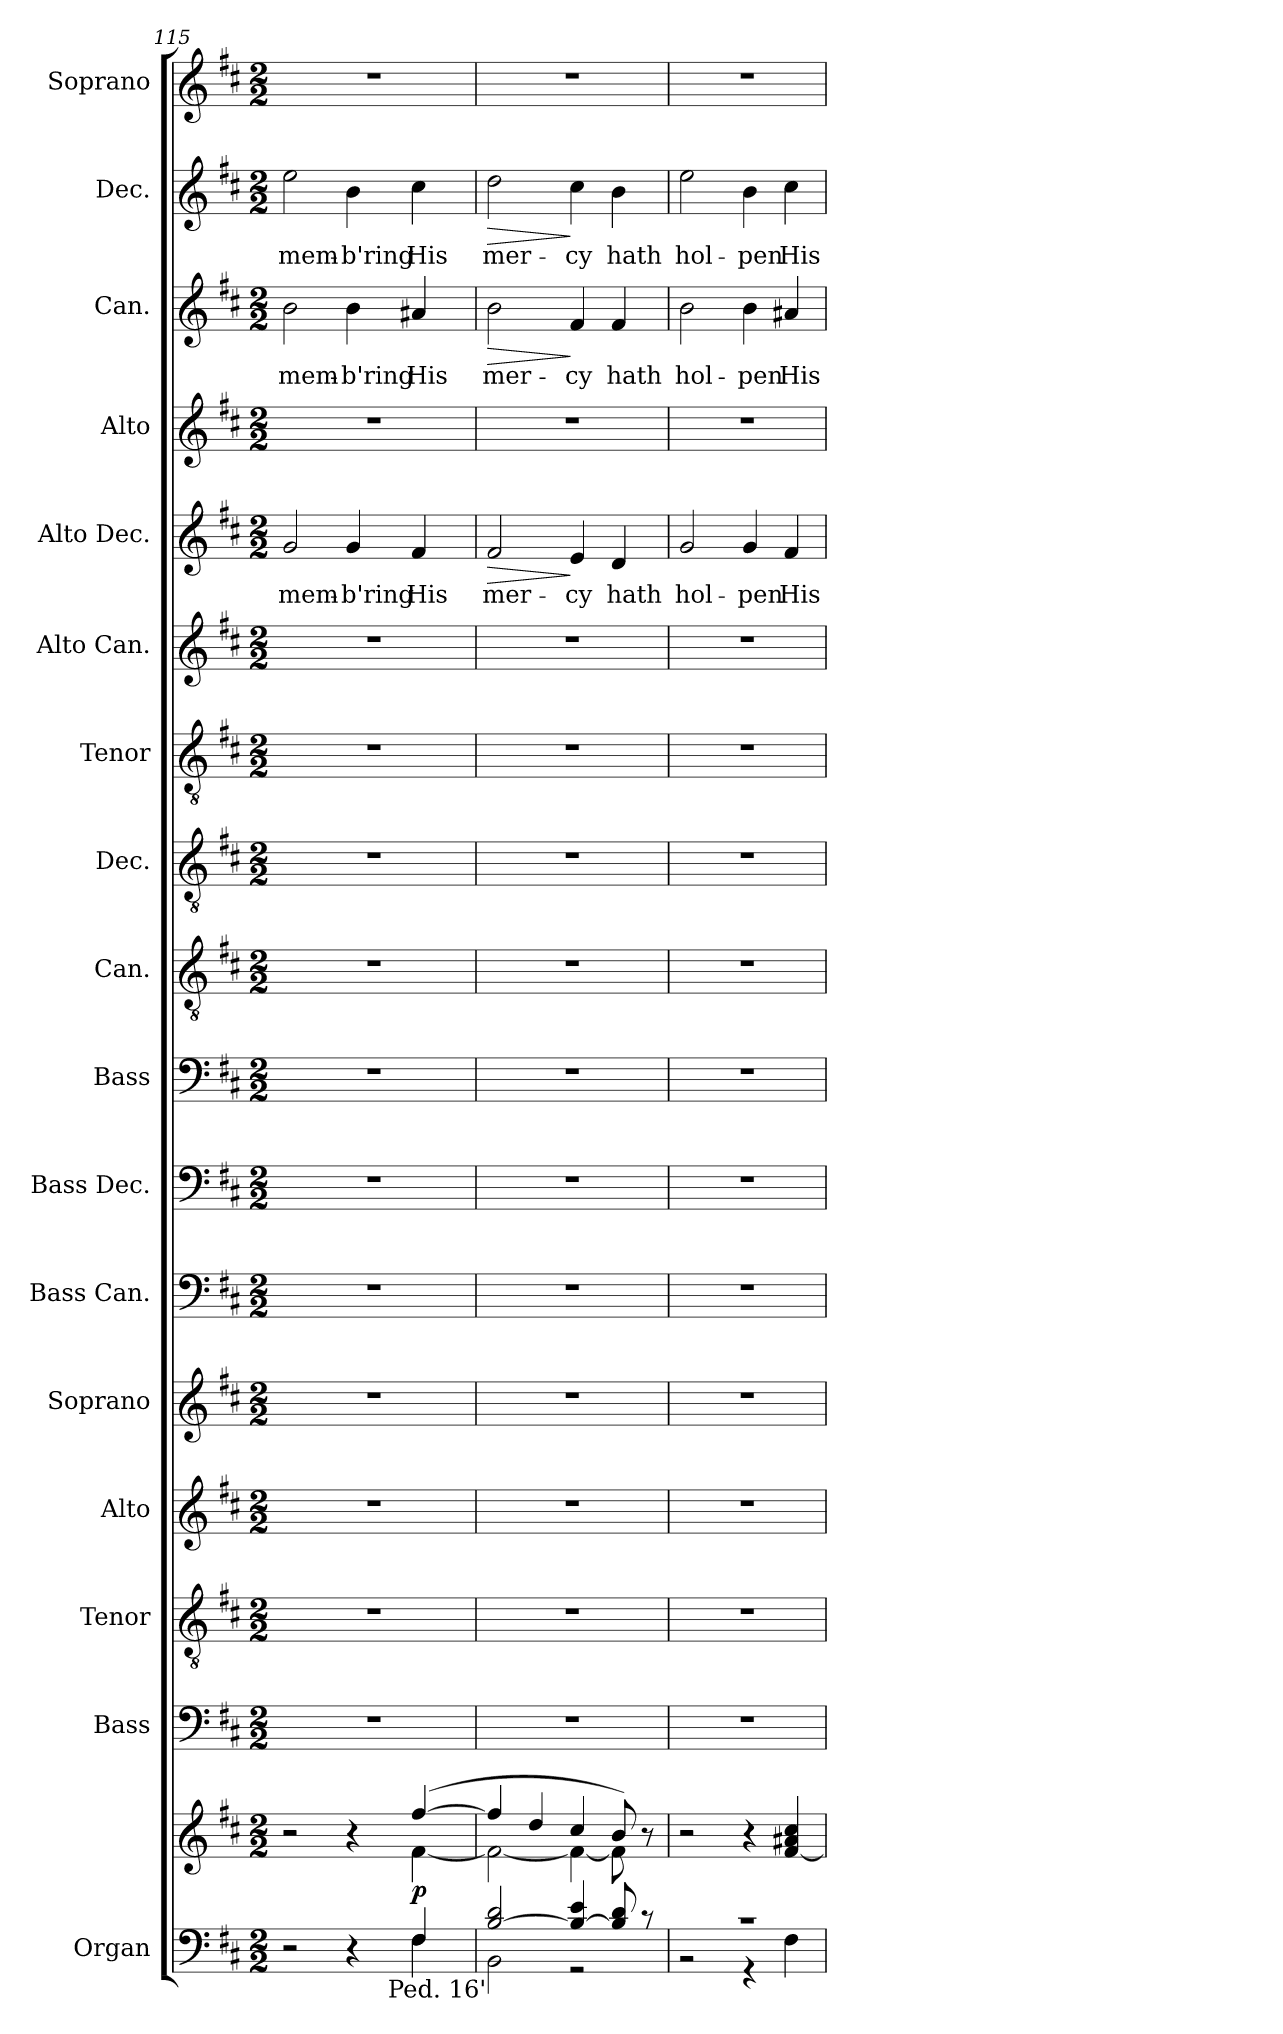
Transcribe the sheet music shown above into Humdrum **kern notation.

**kern	**kern	**dynam	**kern	**kern	**kern	**kern	**kern	**kern	**kern	**kern	**kern	**kern	**kern	**kern	**text	**dynam	**kern	**kern	**text	**dynam	**kern	**text	**dynam	**kern
*part17	*part17	*part17	*part16	*part15	*part14	*part13	*part12	*part11	*part10	*part9	*part8	*part7	*part6	*part5	*part5	*part5	*part4	*part3	*part3	*part3	*part2	*part2	*part2	*part1
*staff18	*staff17	*staff17/18	*staff16	*staff15	*staff14	*staff13	*staff12	*staff11	*staff10	*staff9	*staff8	*staff7	*staff6	*staff5	*staff5	*staff5	*staff4	*staff3	*staff3	*staff3	*staff2	*staff2	*staff2	*staff1
*I"Organ	*	*	*I"Bass	*I"Tenor	*I"Alto	*I"Soprano	*I"Bass Can.	*I"Bass Dec.	*I"Bass	*I"Can.	*I"Dec.	*I"Tenor	*I"Alto Can.	*I"Alto Dec.	*	*	*I"Alto	*I"Can.	*	*	*I"Dec.	*	*	*I"Soprano
*I'Org.	*	*	*I'B.	*I'T.	*I'A.	*I'S.	*I'B.   Can.	*I'Dec.	*I'B.	*	*I'Dec.	*I'T.	*I'A.   Can.	*I'Dec.	*	*	*I'A.	*	*	*	*I'Dec.	*	*	*I'S.
*clefF4	*clefG2	*	*clefF4	*clefGv2	*clefG2	*clefG2	*clefF4	*clefF4	*clefF4	*clefGv2	*clefGv2	*clefGv2	*clefG2	*clefG2	*	*	*clefG2	*clefG2	*	*	*clefG2	*	*	*clefG2
*	*	*	*	*ITrd7c12	*	*	*	*	*	*ITrd7c12	*ITrd7c12	*ITrd7c12	*	*	*	*	*	*	*	*	*	*	*	*
*k[f#c#]	*k[f#c#]	*	*k[f#c#]	*k[f#c#]	*k[f#c#]	*k[f#c#]	*k[f#c#]	*k[f#c#]	*k[f#c#]	*k[f#c#]	*k[f#c#]	*k[f#c#]	*k[f#c#]	*k[f#c#]	*	*	*k[f#c#]	*k[f#c#]	*	*	*k[f#c#]	*	*	*k[f#c#]
*D:	*D:	*	*D:	*D:	*D:	*D:	*D:	*D:	*D:	*D:	*D:	*D:	*D:	*D:	*	*	*D:	*D:	*	*	*D:	*	*	*D:
*M2/2	*M2/2	*	*M2/2	*M2/2	*M2/2	*M2/2	*M2/2	*M2/2	*M2/2	*M2/2	*M2/2	*M2/2	*M2/2	*M2/2	*	*	*M2/2	*M2/2	*	*	*M2/2	*	*	*M2/2
=115	=115	=115	=115	=115	=115	=115	=115	=115	=115	=115	=115	=115	=115	=115	=115	=115	=115	=115	=115	=115	=115	=115	=115	=115
*^	*^	*	*	*	*	*	*	*	*	*	*	*	*	*	*	*	*	*	*	*	*	*	*	*
!	!	!	!	!	!	!	!	!	!	!	!	!	!	!	!	!	!LO:LY:b:color=#000000	!	!	!	!	!	!	!	!	!
!	!	!	!	!	!	!	!	!	!	!	!	!	!	!	!	!	!	!	!	!	!LO:LY:b:color=#000000	!	!	!	!	!
!	!	!	!	!	!	!	!	!	!	!	!	!	!	!	!	!	!	!	!	!	!	!	!	!LO:LY:b:color=#000000	!	!
*	*^	*	*	*	*	*	*	*	*	*	*	*	*	*	*	*	*	*	*	*	*	*	*	*	*	*
2r	2ryy	2ryy	2r	2ryy	.	1r	1r	1r	1r	1r	1r	1r	1r	1r	1r	1r	2gi/	-mem-	.	1r	2bi\	-mem-	.	2eei\	-mem-	.	1r
!	!	!	!	!	!	!	!	!	!	!	!	!	!	!	!	!	!	!LO:LY:b:color=#000000	!	!	!	!	!	!	!	!	!
!	!	!	!	!	!	!	!	!	!	!	!	!	!	!	!	!	!	!	!	!	!	!LO:LY:b:color=#000000	!	!	!	!	!
!	!	!	!	!	!	!	!	!	!	!	!	!	!	!	!	!	!	!	!	!	!	!	!	!	!LO:LY:b:color=#000000	!	!
4r	4ryy	8ryy	4r	4ryy	.	.	.	.	.	.	.	.	.	.	.	.	4gi/	-b'ring	.	.	4bi\	-b'ring	.	4bi\	-b'ring	.	.
.	.	64ryy	.	.	.	.	.	.	.	.	.	.	.	.	.	.	.	.	.	.	.	.	.	.	.	.	.
.	.	128ryy	.	.	.	.	.	.	.	.	.	.	.	.	.	.	.	.	.	.	.	.	.	.	.	.	.
.	.	512ryy	.	.	.	.	.	.	.	.	.	.	.	.	.	.	.	.	.	.	.	.	.	.	.	.	.
!	!	!LO:TX:b:t=Ped. 16'	!	!	!	!	!	!	!	!	!	!	!	!	!	!	!	!	!	!	!	!	!	!	!	!	!
.	.	4ryy	.	.	.	.	.	.	.	.	.	.	.	.	.	.	.	.	.	.	.	.	.	.	.	.	.
!	!	!	!	!	!	!	!	!	!	!	!	!	!	!	!	!	!	!LO:LY:b:color=#000000	!	!	!	!	!	!	!	!	!
!	!	!	!	!	!	!	!	!	!	!	!	!	!	!	!	!	!	!	!	!	!	!LO:LY:b:color=#000000	!	!	!	!	!
!	!	!	!	!	!	!	!	!	!	!	!	!	!	!	!	!	!	!	!	!	!	!	!	!	!LO:LY:b:color=#000000	!	!
4F#i/	4F#i\	.	([4ff#i/	[4f#i\	p	.	.	.	.	.	.	.	.	.	.	.	4f#i/	His	.	.	4a#Xi/	His	.	4cc#i\	His	.	.
.	.	16ryy	.	.	.	.	.	.	.	.	.	.	.	.	.	.	.	.	.	.	.	.	.	.	.	.	.
.	.	32ryy	.	.	.	.	.	.	.	.	.	.	.	.	.	.	.	.	.	.	.	.	.	.	.	.	.
.	.	256.ryy	.	.	.	.	.	.	.	.	.	.	.	.	.	.	.	.	.	.	.	.	.	.	.	.	.
*	*v	*v	*	*	*	*	*	*	*	*	*	*	*	*	*	*	*	*	*	*	*	*	*	*	*	*	*
=116	=116	=116	=116	=116	=116	=116	=116	=116	=116	=116	=116	=116	=116	=116	=116	=116	=116	=116	=116	=116	=116	=116	=116	=116	=116	=116
*	*^	*	*	*	*	*	*	*	*	*	*	*	*	*	*	*	*	*	*	*	*	*	*	*	*	*
!	!	!	!	!	!	!	!	!	!	!	!	!	!	!	!	!	!	!LO:LY:b:color=#000000	!LO:HP:b	!	!	!	!	!	!	!	!
*	*v	*v	*	*	*	*	*	*	*	*	*	*	*	*	*	*	*	*	*	*	*	*	*	*	*	*	*
*	*^	*	*	*	*	*	*	*	*	*	*	*	*	*	*	*	*	*	*	*	*	*	*	*	*	*
!	!	!	!	!	!	!	!	!	!	!	!	!	!	!	!	!	!	!	!	!	!	!LO:LY:b:color=#000000	!LO:HP:b	!	!	!	!
*	*v	*v	*	*	*	*	*	*	*	*	*	*	*	*	*	*	*	*	*	*	*	*	*	*	*	*	*
*	*^	*	*	*	*	*	*	*	*	*	*	*	*	*	*	*	*	*	*	*	*	*	*	*	*	*
!	!	!	!	!	!	!	!	!	!	!	!	!	!	!	!	!	!	!	!	!	!	!	!	!	!LO:LY:b:color=#000000	!LO:HP:b	!
*	*v	*v	*	*	*	*	*	*	*	*	*	*	*	*	*	*	*	*	*	*	*	*	*	*	*	*	*
[2Bi/ 2di	2BBi\	4ff#i/]	2f#i\_	.	1r	1r	1r	1r	1r	1r	1r	1r	1r	1r	1r	2f#i/	mer-	>	1r	2bi\	mer-	>	2ddi\	mer-	>	1r
.	.	4ddi/	.	.	.	.	.	.	.	.	.	.	.	.	.	.	.	.	.	.	.	.	.	.	.	.
!	!	!	!	!	!	!	!	!	!	!	!	!	!	!	!	!	!LO:LY:b:color=#000000	!	!	!	!	!	!	!	!	!
!	!	!	!	!	!	!	!	!	!	!	!	!	!	!	!	!	!	!	!	!	!LO:LY:b:color=#000000	!	!	!	!	!
!	!	!	!	!	!	!	!	!	!	!	!	!	!	!	!	!	!	!	!	!	!	!	!	!LO:LY:b:color=#000000	!	!
4Bi/_ 4ei	2r	4cc#i/	4f#i\_	.	.	.	.	.	.	.	.	.	.	.	.	4ei/	-cy	]	.	4f#i/	-cy	]	4cc#i\	-cy	]	.
!	!	!	!	!	!	!	!	!	!	!	!	!	!	!	!	!	!LO:LY:b:color=#000000	!	!	!	!	!	!	!	!	!
!	!	!	!	!	!	!	!	!	!	!	!	!	!	!	!	!	!	!	!	!	!LO:LY:b:color=#000000	!	!	!	!	!
!	!	!	!	!	!	!	!	!	!	!	!	!	!	!	!	!	!	!	!	!	!	!	!	!LO:LY:b:color=#000000	!	!
8Bi/] 8di	.	8bi/)	8f#i\]	.	.	.	.	.	.	.	.	.	.	.	.	4di/	hath	.	.	4f#i/	hath	.	4bi\	hath	.	.
8r	.	8r	8ryy	.	.	.	.	.	.	.	.	.	.	.	.	.	.	.	.	.	.	.	.	.	.	.
*	*	*v	*v	*	*	*	*	*	*	*	*	*	*	*	*	*	*	*	*	*	*	*	*	*	*	*
=117	=117	=117	=117	=117	=117	=117	=117	=117	=117	=117	=117	=117	=117	=117	=117	=117	=117	=117	=117	=117	=117	=117	=117	=117	=117
*	*	*^	*	*	*	*	*	*	*	*	*	*	*	*	*	*	*	*	*	*	*	*	*	*	*
!	!	!	!	!	!	!	!	!	!	!	!	!	!	!	!	!	!LO:LY:b:color=#000000	!	!	!	!	!	!	!	!	!
*	*	*v	*v	*	*	*	*	*	*	*	*	*	*	*	*	*	*	*	*	*	*	*	*	*	*	*
*	*	*^	*	*	*	*	*	*	*	*	*	*	*	*	*	*	*	*	*	*	*	*	*	*	*
!	!	!	!	!	!	!	!	!	!	!	!	!	!	!	!	!	!	!	!	!	!LO:LY:b:color=#000000	!	!	!	!	!
*	*	*v	*v	*	*	*	*	*	*	*	*	*	*	*	*	*	*	*	*	*	*	*	*	*	*	*
*	*	*^	*	*	*	*	*	*	*	*	*	*	*	*	*	*	*	*	*	*	*	*	*	*	*
!	!	!	!	!	!	!	!	!	!	!	!	!	!	!	!	!	!	!	!	!	!	!	!	!LO:LY:b:color=#000000	!	!
*	*	*v	*v	*	*	*	*	*	*	*	*	*	*	*	*	*	*	*	*	*	*	*	*	*	*	*
1r	2r	2r	.	1r	1r	1r	1r	1r	1r	1r	1r	1r	1r	1r	2gi/	hol-	.	1r	2bi\	hol-	.	2eei\	hol-	.	1r
!	!	!	!	!	!	!	!	!	!	!	!	!	!	!	!	!LO:LY:b:color=#000000	!	!	!	!	!	!	!	!	!
!	!	!	!	!	!	!	!	!	!	!	!	!	!	!	!	!	!	!	!	!LO:LY:b:color=#000000	!	!	!	!	!
!	!	!	!	!	!	!	!	!	!	!	!	!	!	!	!	!	!	!	!	!	!	!	!LO:LY:b:color=#000000	!	!
.	4r	4r	.	.	.	.	.	.	.	.	.	.	.	.	4gi/	-pen	.	.	4bi\	-pen	.	4bi\	-pen	.	.
!	!	!	!	!	!	!	!	!	!	!	!	!	!	!	!	!LO:LY:b:color=#000000	!	!	!	!	!	!	!	!	!
!	!	!	!	!	!	!	!	!	!	!	!	!	!	!	!	!	!	!	!	!LO:LY:b:color=#000000	!	!	!	!	!
!	!	!	!	!	!	!	!	!	!	!	!	!	!	!	!	!	!	!	!	!	!	!	!LO:LY:b:color=#000000	!	!
.	4F#i\	[4f#i/ 4a#Xi 4cc#i	.	.	.	.	.	.	.	.	.	.	.	.	4f#i/	His	.	.	4a#Xi/	His	.	4cc#i\	His	.	.
*v	*v	*	*	*	*	*	*	*	*	*	*	*	*	*	*	*	*	*	*	*	*	*	*	*	*
=	=	=	=	=	=	=	=	=	=	=	=	=	=	=	=	=	=	=	=	=	=	=	=	=
*-	*-	*-	*-	*-	*-	*-	*-	*-	*-	*-	*-	*-	*-	*-	*-	*-	*-	*-	*-	*-	*-	*-	*-	*-
